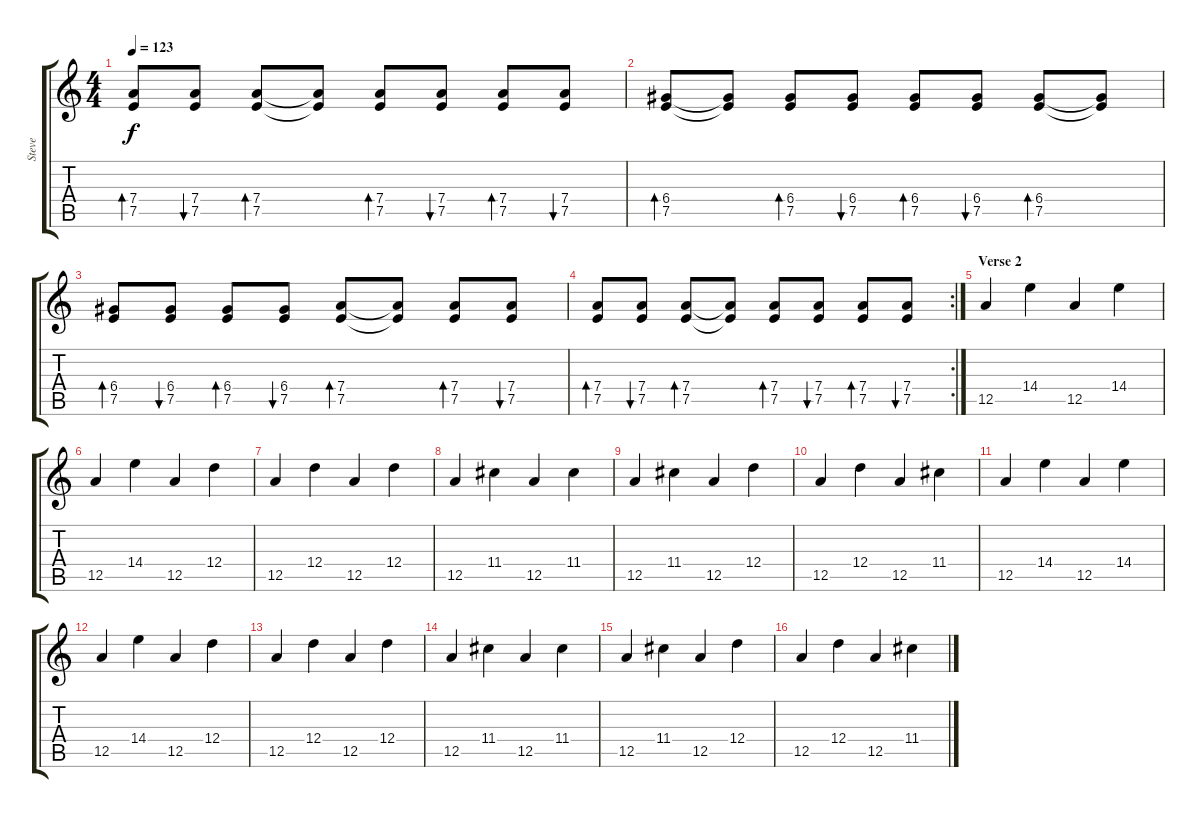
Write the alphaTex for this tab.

\track ("Steve" "Steve") {instrument electricguitarjazz}
\staff {score tabs}
\tuning (E4 B3 G3 D3 A2 E2) {hide}
\ts (4 4)
\tempo 123
\clef g2
\ks c
(7.4 7.5).8{bd 60 dy f instrument electricguitarjazz} (7.4 7.5).8{bu 60} (7.4 7.5).8{bd 60} (7.4{t} 7.5{t}).8 (7.4 7.5).8{bd 60} (7.4 7.5).8{bu 60} (7.4 7.5).8{bd 60} (7.4 7.5).8{bu 60} |
(6.4 7.5).8{bd 60 instrument electricguitarjazz} (6.4{t} 7.5{t}).8 (6.4 7.5).8{bd 60} (6.4 7.5).8{bu 60} (6.4 7.5).8{bd 60} (6.4 7.5).8{bu 60} (6.4 7.5).8{bd 60} (6.4{t} 7.5{t}).8 |
(6.4 7.5).8{bd 60} (6.4 7.5).8{bu 60 instrument electricguitarjazz} (6.4 7.5).8{bd 60} (6.4 7.5).8{bu 60} (7.4 7.5).8{bd 60} (7.4{t} 7.5{t}).8 (7.4 7.5).8{bd 60} (7.4 7.5).8{bu 60} |
\rc 2
(7.4 7.5).8{bd 60} (7.4 7.5).8{bu 60 instrument electricguitarjazz} (7.4 7.5).8{bd 60} (7.4{t} 7.5{t}).8 (7.4 7.5).8{bd 60} (7.4 7.5).8{bu 60} (7.4 7.5).8{bd 60} (7.4 7.5).8{bu 60} |
\section ("" "Verse 2")
12.5.4{volume 16 instrument distortionguitar} 14.4.4 12.5.4 14.4.4 |
12.5.4{instrument distortionguitar} 14.4.4 12.5.4 12.4.4 |
12.5.4{instrument distortionguitar} 12.4.4 12.5.4 12.4.4 |
12.5.4{instrument distortionguitar} 11.4.4 12.5.4 11.4.4 |
12.5.4{instrument distortionguitar} 11.4.4 12.5.4 12.4.4 |
12.5.4{instrument distortionguitar} 12.4.4 12.5.4 11.4.4 |
12.5.4{volume 16 instrument distortionguitar} 14.4.4 12.5.4 14.4.4 |
12.5.4{instrument distortionguitar} 14.4.4 12.5.4 12.4.4 |
12.5.4{instrument distortionguitar} 12.4.4 12.5.4 12.4.4 |
12.5.4{instrument distortionguitar} 11.4.4 12.5.4 11.4.4 |
12.5.4{instrument distortionguitar} 11.4.4 12.5.4 12.4.4 |
12.5.4{instrument distortionguitar} 12.4.4 12.5.4 11.4.4
